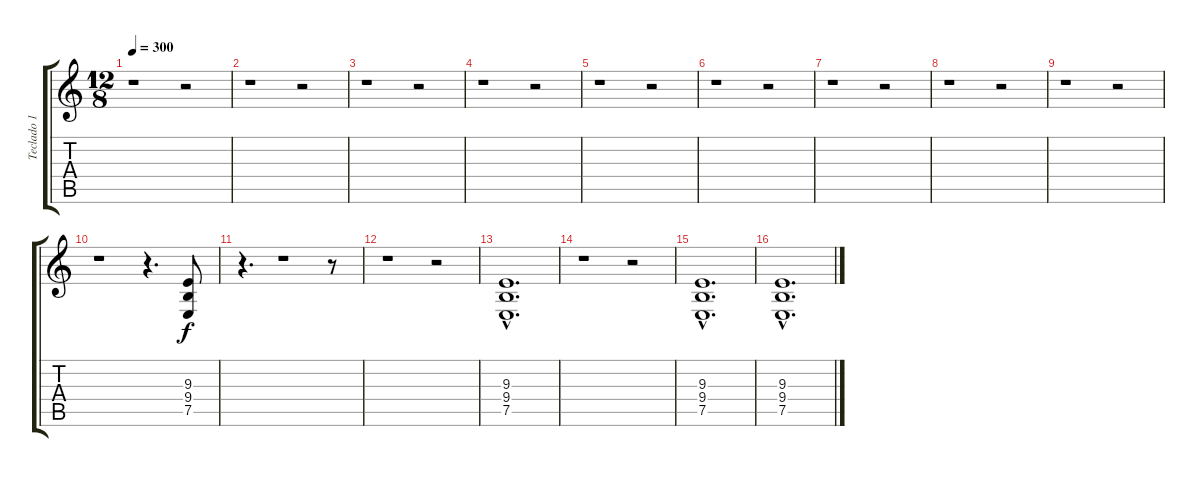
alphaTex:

\track ("Teclado 1" "Teclado 1") {instrument orchestrahit}
\staff {score tabs}
\tuning (E4 B3 G3 D3 A2 E2) {hide}
\ts (12 8)
\tempo 300
\clef g2
\ks c
r.1{dy f} r.2 |
r.1 r.2 |
r.1 r.2 |
r.1 r.2 |
r.1 r.2 |
r.1 r.2 |
r.1 r.2 |
r.1 r.2 |
r.1 r.2 |
r.1 r.4{d} (9.3 9.4 7.5).8 |
r.4{d} r.1 r.8 |
r.1 r.2 |
(9.3{hac} 9.4{hac} 7.5{hac}).1{d} |
r.1 r.2 |
(9.3{hac} 9.4{hac} 7.5{hac}).1{d} |
(9.3{hac} 9.4{hac} 7.5{hac}).1{d}
